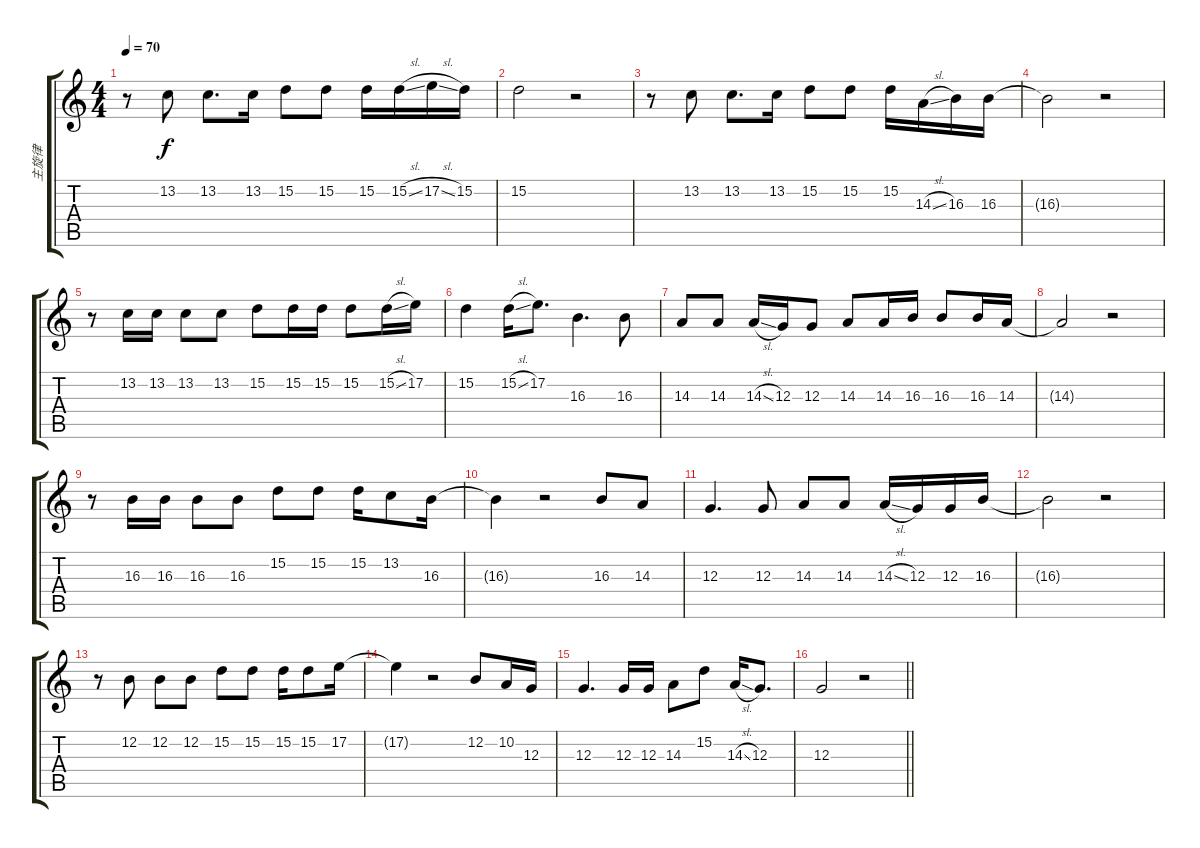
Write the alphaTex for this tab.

\track ("主旋律" "主旋律") {instrument voiceoohs}
\staff {score tabs}
\tuning (E4 B3 G3 D3 A2 E2) {hide}
\ts (4 4)
\tempo 70
\clef g2
\ks c
r.8{dy f} 13.2.8 13.2.8{d} 13.2.16 15.2.8 15.2.8 15.2.16 15.2{sl}.16 17.2{sl}.16 15.2.16 |
15.2.2 r.2 |
r.8 13.2.8 13.2.8{d} 13.2.16 15.2.8 15.2.8 15.2.16 14.3{sl}.16 16.3.16 16.3.16 |
16.3{t}.2 r.2 |
r.8 13.2.16 13.2.16 13.2.8 13.2.8 15.2.8 15.2.16 15.2.16 15.2.8 15.2{sl}.16 17.2.16 |
15.2.4 15.2{sl}.16 17.2.8{d} 16.3.4{d} 16.3.8 |
14.3.8 14.3.8 14.3{sl}.16 12.3.16 12.3.8 14.3.8 14.3.16 16.3.16 16.3.8 16.3.16 14.3.16 |
14.3{t}.2 r.2 |
r.8 16.3.16 16.3.16 16.3.8 16.3.8 15.2.8 15.2.8 15.2.16 13.2.8 16.3.16 |
16.3{t}.4 r.2 16.3.8 14.3.8 |
12.3.4{d} 12.3.8 14.3.8 14.3.8 14.3{sl}.16 12.3.16 12.3.16 16.3.16 |
16.3{t}.2 r.2 |
r.8 12.2.8 12.2.8 12.2.8 15.2.8 15.2.8 15.2.16 15.2.8 17.2.16 |
17.2{t}.4 r.2 12.2.8 10.2.16 12.3.16 |
12.3.4{d} 12.3.16 12.3.16 14.3.8 15.2.8 14.3{sl}.16 12.3.8{d} |
\barLineRight lightlight
12.3.2 r.2
